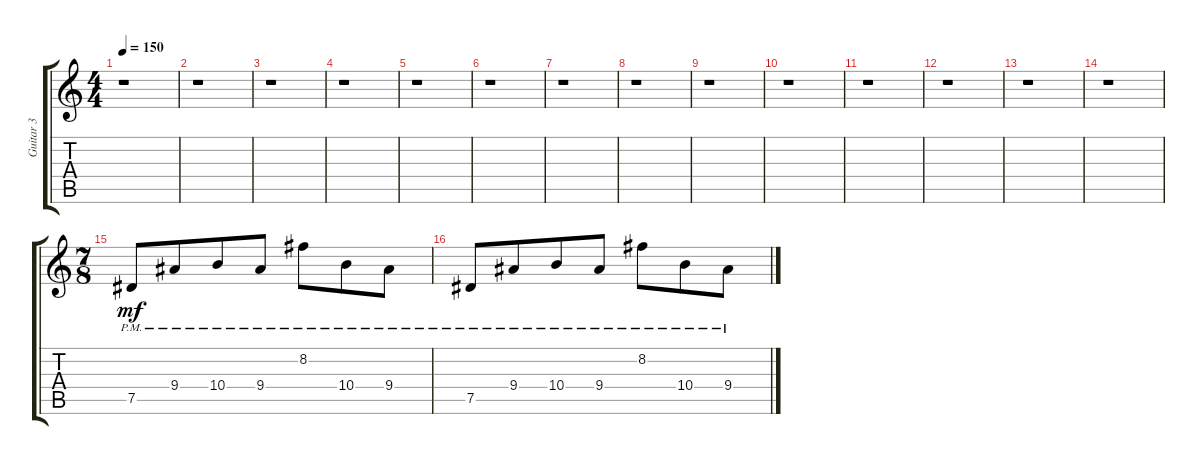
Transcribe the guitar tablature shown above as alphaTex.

\track ("Guitar 3" "Guitar 3") {instrument distortionguitar}
\staff {score tabs}
\tuning (Eb4 Bb3 Gb3 Db3 Ab2 Eb2) {hide}
\ts (4 4)
\tempo 150
\clef g2
\ks c
r.1{dy mf} |
r.1 |
r.1 |
r.1 |
r.1 |
r.1 |
r.1 |
r.1 |
r.1 |
r.1 |
r.1 |
r.1 |
r.1 |
r.1 |
\ts (7 8)
7.5{pm}.8 9.4{pm}.8 10.4{pm}.8 9.4{pm}.8 8.2{pm}.8 10.4{pm}.8 9.4{pm}.8 |
7.5{pm}.8 9.4{pm}.8 10.4{pm}.8 9.4{pm}.8 8.2{pm}.8 10.4{pm}.8 9.4{pm}.8
